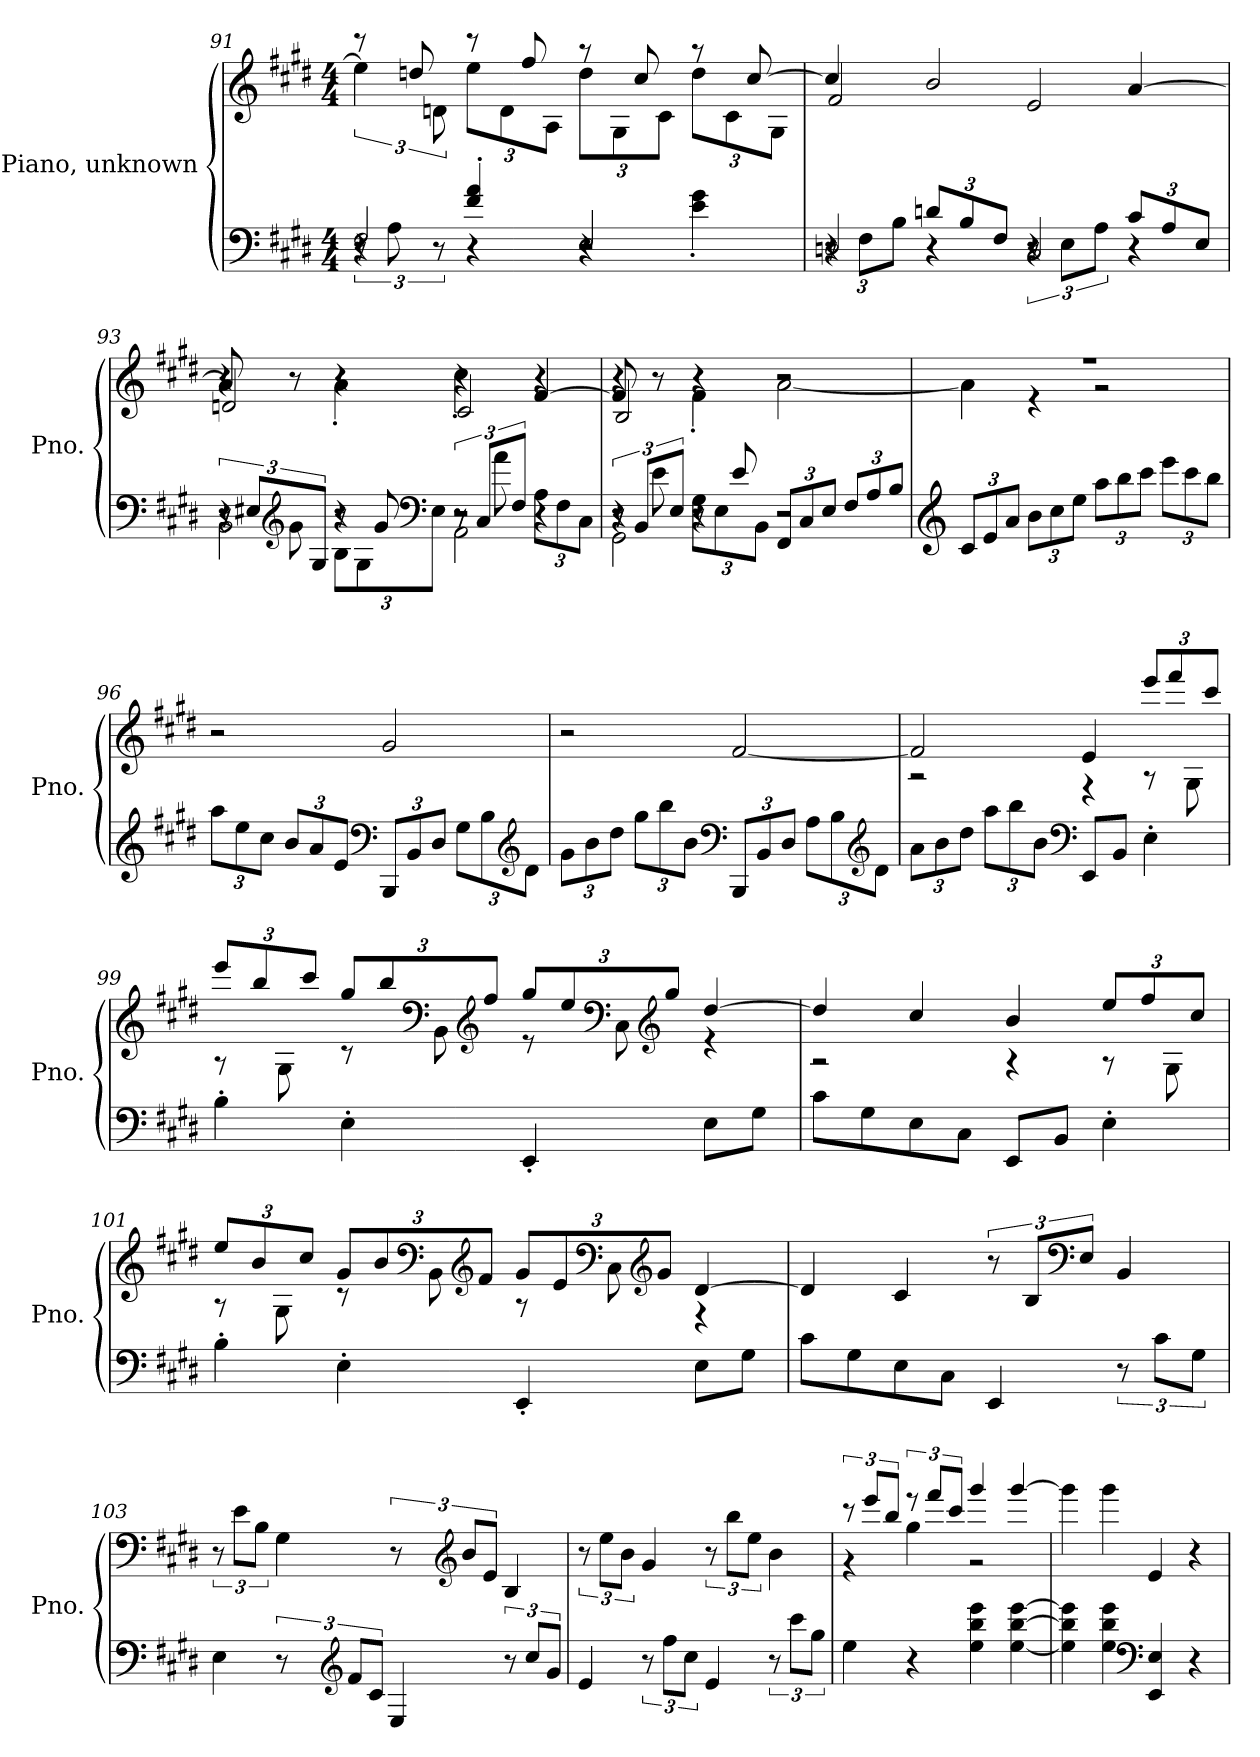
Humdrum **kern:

**kern	**kern
*part1	*part1
*staff2	*staff1
*I"Piano, unknown	*
*I'Pno.	*
!!LO:PB:g=z
*clefF4	*clefG2
*k[f#c#g#d#]	*k[f#c#g#d#]
*M4/4	*M4/4
=91	=91
*^	*^
*	*^	*	*
4r	12r	2F#/	8r	6ee\]
.	12A\	.	.	.
.	.	.	8ddn/	.
.	12r	.	.	12dn\
*	*	*	*	*Xbrackettup
4f#/' 4a/'	4r	.	8r	12ee\L
.	.	.	.	12d\
.	.	.	8ff#/	.
.	.	.	.	12A\J
2r	4r	2E/	8r	12dd\L
.	.	.	.	12G#\
.	.	.	8cc#/	.
.	.	.	.	12c#\J
.	4e\' 4g#\'	.	8r	12dd\L
.	.	.	.	12c#\
.	.	.	[8cc#/	.
.	.	.	.	12G#\J
=92	=92	=92	=92	=92
4r	12r	2Dn/	4cc#/]	2f#/
.	12F#\L	.	.	.
.	12B\J	.	.	.
*Xbrackettup	*	*	*	*
12dn/L	4r	.	2b/	.
12B/	.	.	.	.
12F#/J	.	.	.	.
*	*brackettup	*	*	*
4r	12r	2C#/	.	2e/
.	12E\L	.	.	.
.	12A\J	.	.	.
*Xbrackettup	*	*	*	*
12c#/L	4r	.	[4a/	.
12A/	.	.	.	.
12E/J	.	.	.	.
*	*	*	*v	*v
!!LO:LB:g=z
=93	=93	=93	=93
*	*	*brackettup	*
*	*	*^	*^
*	*	*	*	*	*^
4r	8r	12r	2BB\	8a/]	4r	2dn/
.	.	12E#X/L	.	.	.	.
*clefG2	*	*	*	*	*	*
.	8g#\	.	.	8r	.	.
.	.	12G#/J	.	.	.	.
*	*Xbrackettup	*	*	*	*	*
8r	12B\L	4r	.	4r	4a'\	.
.	12G#\	.	.	.	.	.
8g#/	.	.	.	.	.	.
*clefF4	*	*	*	*	*	*
.	12E#\J	.	.	.	.	.
*	*	*brackettup	*	*	*	*
2r	8r	12r	2AA\	4r	4cc#'\	2c#/
.	.	12C#/L	.	.	.	.
.	8a\	.	.	.	.	.
.	.	12F#/J	.	.	.	.
*	*Xbrackettup	*	*	*	*	*
.	12A\L	4r	.	[4f#/	4r	.
.	12F#\	.	.	.	.	.
.	12C#\J	.	.	.	.	.
=94	=94	=94	=94	=94	=94	=94
*	*	*brackettup	*	*	*	*
4r	8r	12r	2GG#\	8f#/]	4r	2B/
.	.	12BB/L	.	.	.	.
.	8e\	.	.	8r	.	.
.	.	12E/J	.	.	.	.
*	*Xbrackettup	*	*	*	*	*
8r	12G#\L	4r	.	4r	4f#'\	.
.	12E\	.	.	.	.	.
8e/	.	.	.	.	.	.
.	12BB\J	.	.	.	.	.
2r	2r	12FF#/L	2r	2r	[2a\	2r
.	.	12C#/	.	.	.	.
.	.	12E/J	.	.	.	.
.	.	12F#/L	.	.	.	.
.	.	12A/	.	.	.	.
.	.	12B/J	.	.	.	.
*v	*v	*v	*v	*	*	*
*	*v	*v	*v
!!LO:LB:g=z
=95	=95
*clefG2	*
*	*^
12c#/L	1r	4a\]
12e/	.	.
12a/J	.	.
12b\L	.	4r
12cc#\	.	.
12ee\J	.	.
12aa\L	.	2r
12bb\	.	.
12ccc#\J	.	.
12eee\L	.	.
12ccc#\	.	.
12bb\J	.	.
*	*v	*v
=96	=96
12aa\L	2r
12ee\	.
12cc#\J	.
12b/L	.
12a/	.
12e/J	.
*clefF4	*
12BBB/L	2g#/
12BB/	.
12D#/J	.
12G#\L	.
12B\	.
*clefG2	*
12d#\J	.
!!LO:LB:g=z
=97	=97
12g#\L	2r
12b\	.
12dd#\J	.
12gg#\L	.
12bb\	.
12b\J	.
*clefF4	*
12BBB/L	[2f#/
12BB/	.
12D#/J	.
12A\L	.
12B\	.
*clefG2	*
12d#\J	.
=98	=98
*	*^
12a\L	2f#/]	2r
12b\	.	.
12dd#\J	.	.
12aa\L	.	.
12bb\	.	.
12b\J	.	.
*clefF4	*	*
8EE/L	4e/	4r
8BB/J	.	.
4E'\	12eee/L	8r
.	12fff#/	.
.	.	8G#\
.	12ccc#/J	.
!!LO:LB:g=z	!!
=99	=99	=99
4B'\	12eee/L	8r
.	12bb/	.
.	.	8G#\
.	12ccc#/J	.
4E'\	12gg#/L	8r
.	12bb/	.
*	*clefF4	*
.	.	8BB\
*	*clefG2	*
.	12ff#/J	.
4EE'/	12gg#/L	8r
.	12ee/	.
*	*clefF4	*
.	.	8C#\
*	*clefG2	*
.	12gg#/J	.
8E\L	[4dd#/	4r
8G#\J	.	.
=100	=100	=100
8c#\L	4dd#/]	2r
8G#\	.	.
8E\	4cc#/	.
8C#\J	.	.
8EE/L	4b/	4r
8BB/J	.	.
4E'\	12ee/L	8r
.	12ff#/	.
.	.	8G#\
.	12cc#/J	.
!!LO:LB:g=z	!!
=101	=101	=101
4B'\	12ee/L	8r
.	12b/	.
.	.	8G#\
.	12cc#/J	.
4E'\	12g#/L	8r
.	12b/	.
*	*clefF4	*
.	.	8BB\
*	*clefG2	*
.	12f#/J	.
4EE'/	12g#/L	8r
.	12e/	.
*	*clefF4	*
.	.	8C#\
*	*clefG2	*
.	12g#/J	.
8E\L	[4d#/	4r
8G#\J	.	.
*	*v	*v
=102	=102
8c#\L	4d#/]
8G#\	.
8E\	4c#/
8C#\J	.
*	*brackettup
4EE/	12r
.	12B/L
*	*clefF4
.	12E/J
*brackettup	*
12r	4BB/
12c#\L	.
12G#\J	.
!!LO:PB:g=z
=103	=103
4E\	12r
.	12e\L
.	12B\J
12r	4G#\
*clefG2	*
12f#/L	.
12c#/J	.
4E/	12r
*	*clefG2
.	12b/L
.	12e/J
12r	4B/
12cc#/L	.
12g#/J	.
=104	=104
4e/	12r
.	12ee\L
.	12b\J
12r	4g#/
12ff#\L	.
12cc#\J	.
4e/	12r
.	12bb\L
.	12ee\J
12r	4b\
12ccc#\L	.
12gg#\J	.
=105	=105
*	*^
4ee\	12r	4r
.	12eee/L	.
.	12bb/J	.
4r	12r	4gg#\
.	12fff#/L	.
.	12ccc#/J	.
4ee\ 4bb\ 4eee\	4ggg#/	2r
[4ee\ [4bb\ [4eee\	[4ggg#/	.
*	*v	*v
=106	=106
4ee\] 4bb\] 4eee\]	4ggg#\]
4ee\ 4bb\ 4eee\	4ggg#\
*clefF4	*
4EE/ 4E/	4e/
4r	4r
=	=
*-	*-
